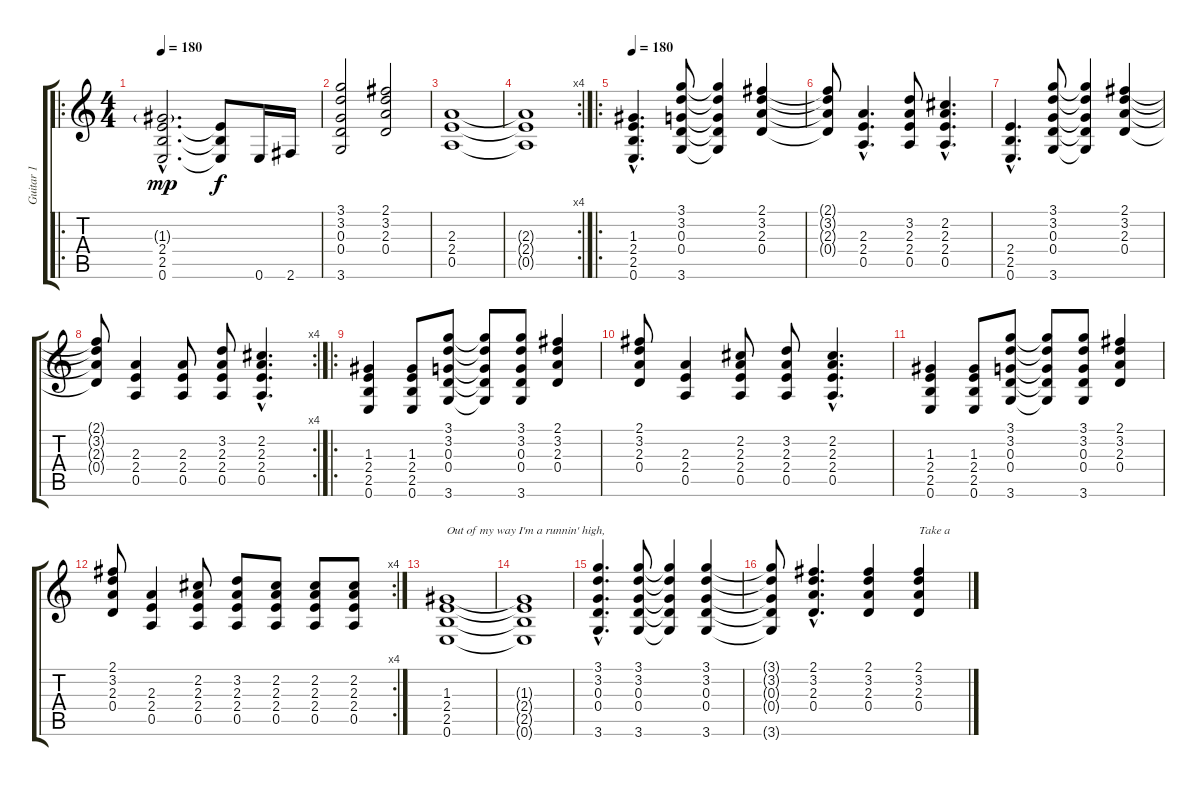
\track ("Guitar 1" "Guitar 1") {instrument overdrivenguitar}
\staff {score tabs}
\tuning (E4 B3 G3 D3 A2 E2) {hide}
\ro
\ts (4 4)
\tempo 180
\tempo 90
\tempo 180
\clef g2
\ks c
(1.3{g hac} 2.4{hac} 2.5{hac} 0.6{hac}).2{d dy mp instrument overdrivenguitar} (2.4{t} 2.5{t} 0.6{t}).8{dy f} 0.6.16 2.6.16 |
(3.1 3.2 0.3 0.4 3.6).2 (2.1 3.2 2.3 0.4).2 |
(2.3 2.4 0.5).1 |
\rc 4
(2.3{t} 2.4{t} 0.5{t}).1 |
\ro
\tempo 180
(1.3{hac} 2.4{hac} 2.5{hac} 0.6{hac}).4{d} (3.1 3.2 0.3 0.4 3.6).8 (3.1{t} 3.2{t} 0.3{t} 0.4{t} 3.6{t}).4 (2.1 3.2 2.3 0.4).4 |
(2.1{t} 3.2{t} 2.3{t} 0.4{t}).8 (2.3{hac} 2.4{hac} 0.5{hac}).4{d} (3.2 2.3 2.4 0.5).8 (2.2{hac} 2.3{hac} 2.4{hac} 0.5{hac}).4{d} |
(2.4{hac} 2.5{hac} 0.6{hac}).4{d} (3.1 3.2 0.3 0.4 3.6).8 (3.1{t} 3.2{t} 0.3{t} 0.4{t} 3.6{t}).4 (2.1 3.2 2.3 0.4).4 |
\rc 4
(2.1{t} 3.2{t} 2.3{t} 0.4{t}).8 (2.3 2.4 0.5).4 (2.3 2.4 0.5).8 (3.2 2.3 2.4 0.5).8 (2.2{hac} 2.3{hac} 2.4{hac} 0.5{hac}).4{d} |
\ro
(1.3 2.4 2.5 0.6).4 (1.3 2.4 2.5 0.6).8 (3.1 3.2 0.3 0.4 3.6).8 (3.1{t} 3.2{t} 0.3{t} 0.4{t} 3.6{t}).8 (3.1 3.2 0.3 0.4 3.6).8 (2.1 3.2 2.3 0.4).4 |
(2.1 3.2 2.3 0.4).8 (2.3 2.4 0.5).4 (2.2 2.3 2.4 0.5).8 (3.2 2.3 2.4 0.5).8 (2.2{hac} 2.3{hac} 2.4{hac} 0.5{hac}).4{d} |
(1.3 2.4 2.5 0.6).4 (1.3 2.4 2.5 0.6).8 (3.1 3.2 0.3 0.4 3.6).8 (3.1{t} 3.2{t} 0.3{t} 0.4{t} 3.6{t}).8 (3.1 3.2 0.3 0.4 3.6).8 (2.1 3.2 2.3 0.4).4 |
\rc 4
(2.1 3.2 2.3 0.4).8 (2.3 2.4 0.5).4 (2.2 2.3 2.4 0.5).8 (3.2 2.3 2.4 0.5).8 (2.2 2.3 2.4 0.5).8 (2.2 2.3 2.4 0.5).8 (2.2 2.3 2.4 0.5).8 |
(1.3 2.4 2.5 0.6).1{txt "Out of my way I'm a runnin' high,"} |
(1.3{t} 2.4{t} 2.5{t} 0.6{t}).1 |
(3.1{hac} 3.2{hac} 0.3{hac} 0.4{hac} 3.6{hac}).4{d} (3.1 3.2 0.3 0.4 3.6).8 (3.1{t} 3.2{t} 0.3{t} 0.4{t} 3.6{t}).4 (3.1 3.2 0.3 0.4 3.6).4 |
(3.1{t} 3.2{t} 0.3{t} 0.4{t} 3.6{t}).8 (2.1{hac} 3.2{hac} 2.3{hac} 0.4{hac}).4{d} (2.1 3.2 2.3 0.4).4 (2.1 3.2 2.3 0.4).4{txt "Take a"}
